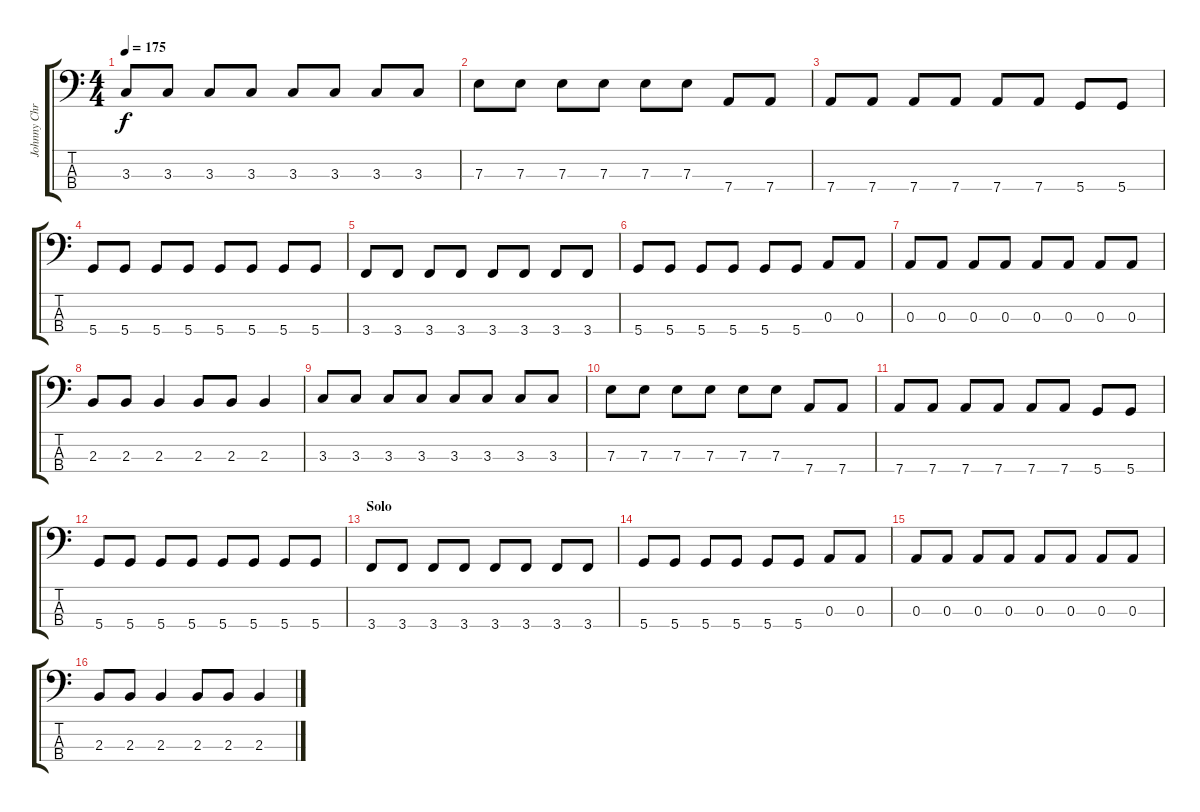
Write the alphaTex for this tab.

\track ("Johnny Christ" "Johnny Chr") {instrument electricbasspick}
\staff {score tabs}
\tuning (G2 D2 A1 D1) {hide}
\ts (4 4)
\tempo 175
\clef f4
\ks c
3.3.8{dy f} 3.3.8 3.3.8 3.3.8 3.3.8 3.3.8 3.3.8 3.3.8 |
7.3.8 7.3.8 7.3.8 7.3.8 7.3.8 7.3.8 7.4.8 7.4.8 |
7.4.8 7.4.8 7.4.8 7.4.8 7.4.8 7.4.8 5.4.8 5.4.8 |
5.4.8 5.4.8 5.4.8 5.4.8 5.4.8 5.4.8 5.4.8 5.4.8 |
3.4.8 3.4.8 3.4.8 3.4.8 3.4.8 3.4.8 3.4.8 3.4.8 |
5.4.8 5.4.8 5.4.8 5.4.8 5.4.8 5.4.8 0.3.8 0.3.8 |
0.3.8 0.3.8 0.3.8 0.3.8 0.3.8 0.3.8 0.3.8 0.3.8 |
2.3.8 2.3.8 2.3.4 2.3.8 2.3.8 2.3.4 |
3.3.8 3.3.8 3.3.8 3.3.8 3.3.8 3.3.8 3.3.8 3.3.8 |
7.3.8 7.3.8 7.3.8 7.3.8 7.3.8 7.3.8 7.4.8 7.4.8 |
7.4.8 7.4.8 7.4.8 7.4.8 7.4.8 7.4.8 5.4.8 5.4.8 |
5.4.8 5.4.8 5.4.8 5.4.8 5.4.8 5.4.8 5.4.8 5.4.8 |
\section ("" "Solo")
3.4.8 3.4.8 3.4.8 3.4.8 3.4.8 3.4.8 3.4.8 3.4.8 |
5.4.8 5.4.8 5.4.8 5.4.8 5.4.8 5.4.8 0.3.8 0.3.8 |
0.3.8 0.3.8 0.3.8 0.3.8 0.3.8 0.3.8 0.3.8 0.3.8 |
2.3.8 2.3.8 2.3.4 2.3.8 2.3.8 2.3.4
